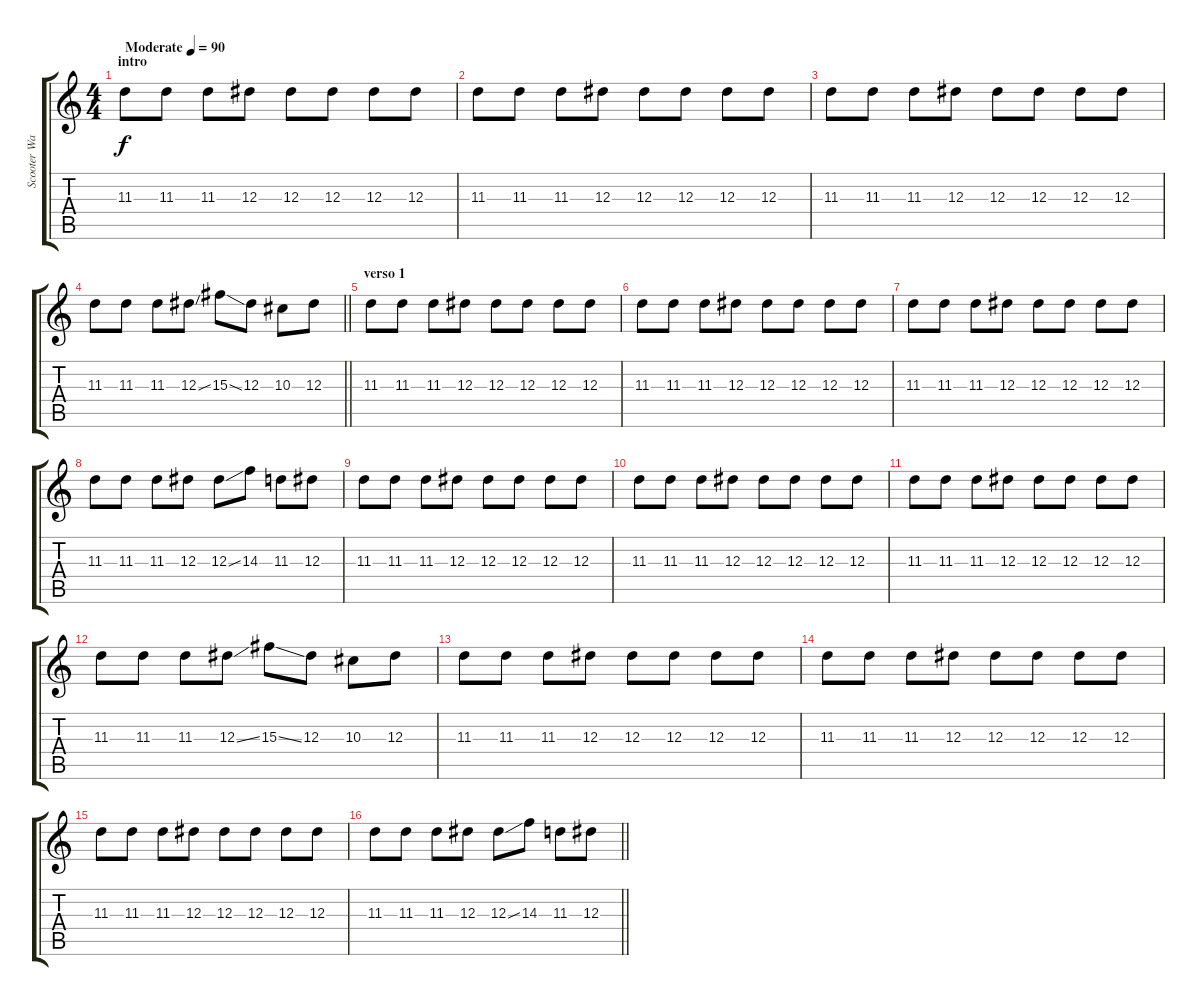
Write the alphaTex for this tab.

\track ("Scooter Ward" "Scooter Wa") {instrument overdrivenguitar}
\staff {score tabs}
\tuning (C4 G3 Eb3 Bb2 F2 C2) {hide}
\ts (4 4)
\section ("" "intro")
\tempo (90 "Moderate")
\clef g2
\ks c
11.3.8{dy f volume 16 instrument overdrivenguitar} 11.3.8 11.3.8 12.3.8 12.3.8 12.3.8 12.3.8 12.3.8 |
11.3.8 11.3.8 11.3.8 12.3.8 12.3.8 12.3.8 12.3.8 12.3.8 |
11.3.8 11.3.8 11.3.8 12.3.8 12.3.8 12.3.8 12.3.8 12.3.8 |
\barLineRight lightlight
11.3.8 11.3.8 11.3.8 12.3{ss}.8 15.3{ss}.8 12.3.8 10.3.8 12.3.8 |
\section ("" "verso 1")
11.3.8{volume 14} 11.3.8 11.3.8 12.3.8 12.3.8 12.3.8 12.3.8 12.3.8 |
11.3.8 11.3.8 11.3.8 12.3.8 12.3.8 12.3.8 12.3.8 12.3.8 |
11.3.8 11.3.8 11.3.8 12.3.8 12.3.8 12.3.8 12.3.8 12.3.8 |
11.3.8 11.3.8 11.3.8 12.3.8 12.3{ss}.8 14.3.8 11.3.8 12.3.8 |
11.3.8 11.3.8 11.3.8 12.3.8 12.3.8 12.3.8 12.3.8 12.3.8 |
11.3.8 11.3.8 11.3.8 12.3.8 12.3.8 12.3.8 12.3.8 12.3.8 |
11.3.8 11.3.8 11.3.8 12.3.8 12.3.8 12.3.8 12.3.8 12.3.8 |
11.3.8 11.3.8 11.3.8 12.3{ss}.8 15.3{ss}.8 12.3.8 10.3.8 12.3.8 |
11.3.8 11.3.8 11.3.8 12.3.8 12.3.8 12.3.8 12.3.8 12.3.8 |
11.3.8 11.3.8 11.3.8 12.3.8 12.3.8 12.3.8 12.3.8 12.3.8 |
11.3.8 11.3.8 11.3.8 12.3.8 12.3.8 12.3.8 12.3.8 12.3.8 |
\barLineRight lightlight
11.3.8 11.3.8 11.3.8 12.3.8 12.3{ss}.8 14.3.8 11.3.8 12.3.8
